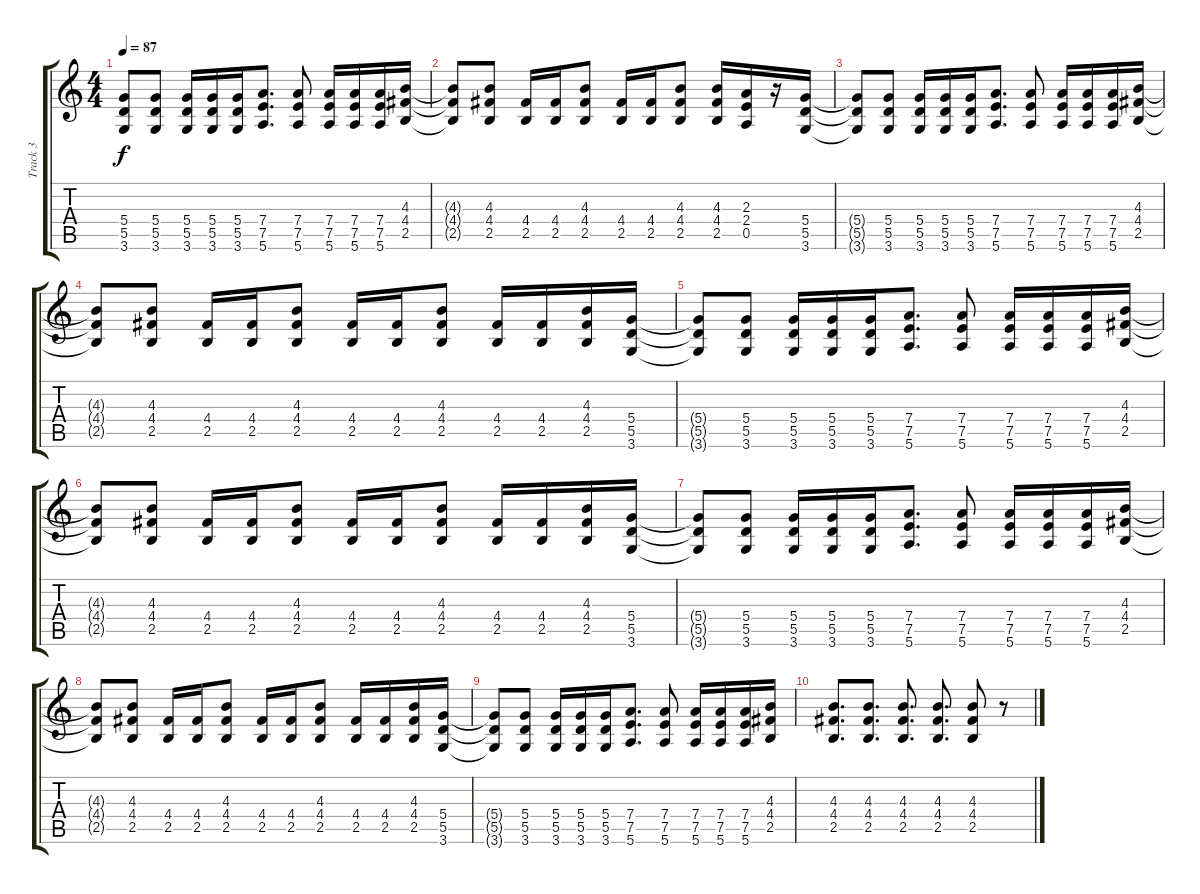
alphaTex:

\track ("Track 3" "Track 3") {instrument distortionguitar}
\staff {score tabs}
\tuning (E4 B3 G3 D3 A2 E2) {hide}
\ts (4 4)
\tempo 87
\clef g2
\ks c
(5.4{t} 5.5{t} 3.6{t}).8{dy f} (5.4 5.5 3.6).8 (5.4 5.5 3.6).16 (5.4 5.5 3.6).16 (5.4 5.5 3.6).16 (7.4 7.5 5.6).8{d} (7.4 7.5 5.6).8 (7.4 7.5 5.6).16 (7.4 7.5 5.6).16 (7.4 7.5 5.6).16 (4.3 4.4 2.5).16 |
(4.3{t} 4.4{t} 2.5{t}).8 (4.3 4.4 2.5).8 (4.4 2.5).16 (4.4 2.5).16 (4.3 4.4 2.5).8 (4.4 2.5).16 (4.4 2.5).16 (4.3 4.4 2.5).8 (4.3 4.4 2.5).16 (2.3 2.4 0.5).16 r.16 (5.4 5.5 3.6).16 |
(5.4{t} 5.5{t} 3.6{t}).8 (5.4 5.5 3.6).8 (5.4 5.5 3.6).16 (5.4 5.5 3.6).16 (5.4 5.5 3.6).16 (7.4 7.5 5.6).8{d} (7.4 7.5 5.6).8 (7.4 7.5 5.6).16 (7.4 7.5 5.6).16 (7.4 7.5 5.6).16 (4.3 4.4 2.5).16 |
(4.3{t} 4.4{t} 2.5{t}).8 (4.3 4.4 2.5).8 (4.4 2.5).16 (4.4 2.5).16 (4.3 4.4 2.5).8 (4.4 2.5).16 (4.4 2.5).16 (4.3 4.4 2.5).8 (4.4 2.5).16 (4.4 2.5).16 (4.3 4.4 2.5).16 (5.4 5.5 3.6).16 |
(5.4{t} 5.5{t} 3.6{t}).8 (5.4 5.5 3.6).8 (5.4 5.5 3.6).16 (5.4 5.5 3.6).16 (5.4 5.5 3.6).16 (7.4 7.5 5.6).8{d} (7.4 7.5 5.6).8 (7.4 7.5 5.6).16 (7.4 7.5 5.6).16 (7.4 7.5 5.6).16 (4.3 4.4 2.5).16 |
(4.3{t} 4.4{t} 2.5{t}).8 (4.3 4.4 2.5).8 (4.4 2.5).16 (4.4 2.5).16 (4.3 4.4 2.5).8 (4.4 2.5).16 (4.4 2.5).16 (4.3 4.4 2.5).8 (4.4 2.5).16 (4.4 2.5).16 (4.3 4.4 2.5).16 (5.4 5.5 3.6).16 |
(5.4{t} 5.5{t} 3.6{t}).8 (5.4 5.5 3.6).8 (5.4 5.5 3.6).16 (5.4 5.5 3.6).16 (5.4 5.5 3.6).16 (7.4 7.5 5.6).8{d} (7.4 7.5 5.6).8 (7.4 7.5 5.6).16 (7.4 7.5 5.6).16 (7.4 7.5 5.6).16 (4.3 4.4 2.5).16 |
(4.3{t} 4.4{t} 2.5{t}).8 (4.3 4.4 2.5).8 (4.4 2.5).16 (4.4 2.5).16 (4.3 4.4 2.5).8 (4.4 2.5).16 (4.4 2.5).16 (4.3 4.4 2.5).8 (4.4 2.5).16 (4.4 2.5).16 (4.3 4.4 2.5).16 (5.4 5.5 3.6).16 |
(5.4{t} 5.5{t} 3.6{t}).8 (5.4 5.5 3.6).8 (5.4 5.5 3.6).16 (5.4 5.5 3.6).16 (5.4 5.5 3.6).16 (7.4 7.5 5.6).8{d} (7.4 7.5 5.6).8 (7.4 7.5 5.6).16 (7.4 7.5 5.6).16 (7.4 7.5 5.6).16 (4.3 4.4 2.5).16 |
(4.3 4.4 2.5).8{d} (4.3 4.4 2.5).8{d} (4.3 4.4 2.5).8{d} (4.3 4.4 2.5).8{d} (4.3 4.4 2.5).8 r.8
